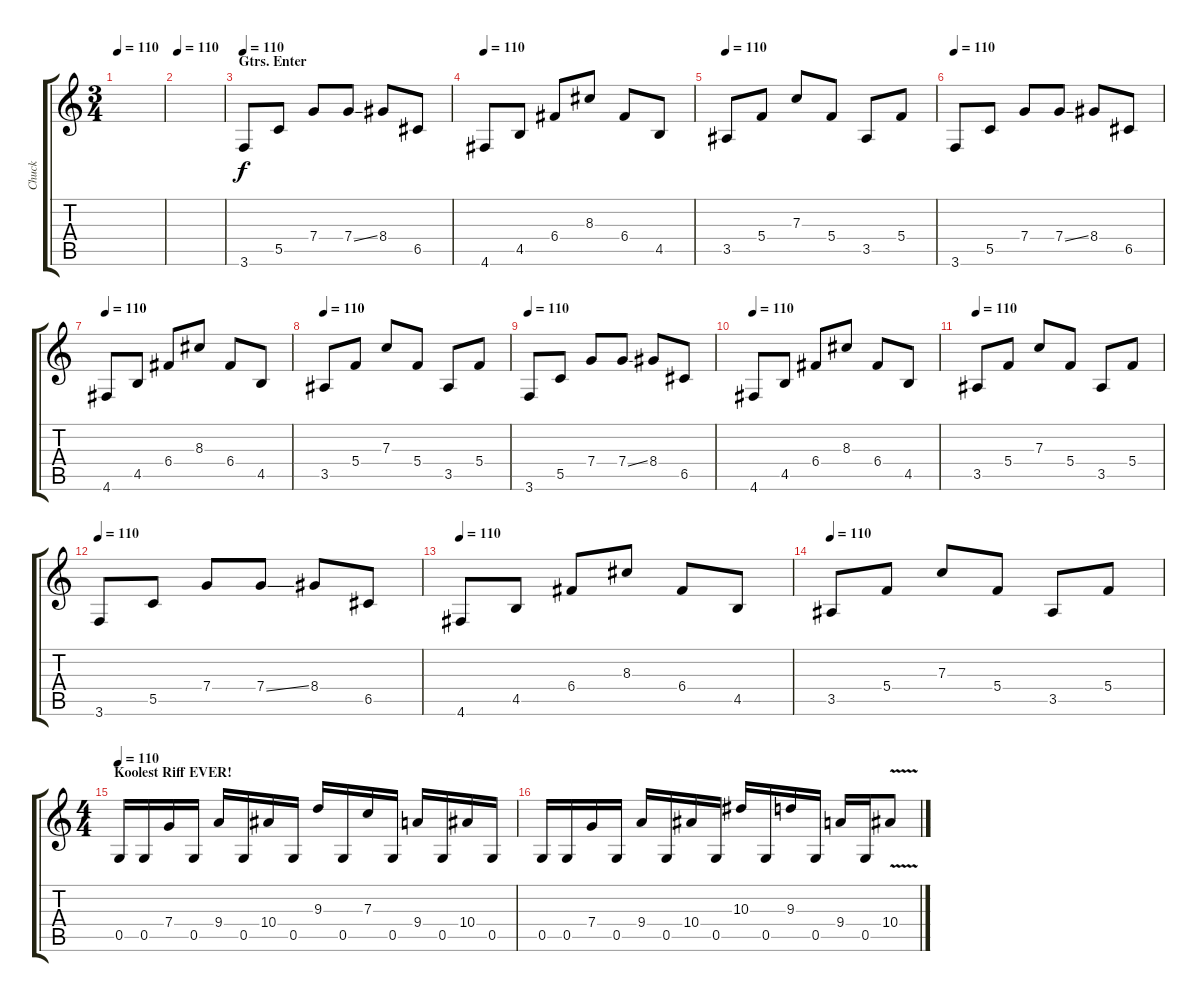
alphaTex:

\track ("Chuck" "Chuck") {instrument distortionguitar}
\staff {score tabs}
\tuning (D4 A3 F3 C3 G2 D2) {hide}
\ts (3 4)
\tempo 110
\clef g2
\ks c
|
\tempo 110
|
\section ("" "Gtrs. Enter")
\tempo 110
3.6.8 5.5.8 7.4.8 7.4{ss}.8 8.4.8 6.5.8 |
\tempo 110
4.6.8 4.5.8 6.4.8 8.3.8 6.4.8 4.5.8 |
\tempo 110
3.5.8 5.4.8 7.3.8 5.4.8 3.5.8 5.4.8 |
\tempo 110
3.6.8 5.5.8 7.4.8 7.4{ss}.8 8.4.8 6.5.8 |
\tempo 110
4.6.8 4.5.8 6.4.8 8.3.8 6.4.8 4.5.8 |
\tempo 110
3.5.8 5.4.8 7.3.8 5.4.8 3.5.8 5.4.8 |
\tempo 110
3.6.8 5.5.8 7.4.8 7.4{ss}.8 8.4.8 6.5.8 |
\tempo 110
4.6.8 4.5.8 6.4.8 8.3.8 6.4.8 4.5.8 |
\tempo 110
3.5.8 5.4.8 7.3.8 5.4.8 3.5.8 5.4.8 |
\tempo 110
3.6.8 5.5.8 7.4.8 7.4{ss}.8 8.4.8 6.5.8 |
\tempo 110
4.6.8 4.5.8 6.4.8 8.3.8 6.4.8 4.5.8 |
\tempo 110
3.5.8 5.4.8 7.3.8 5.4.8 3.5.8 5.4.8 |
\ts (4 4)
\section ("" "Koolest Riff EVER!")
\tempo 110
0.5.16 0.5.16 7.4.16 0.5.16 9.4.16 0.5.16 10.4.16 0.5.16 9.3.16 0.5.16 7.3.16 0.5.16 9.4.16 0.5.16 10.4.16 0.5.16 |
0.5.16 0.5.16 7.4.16 0.5.16 9.4.16 0.5.16 10.4.16 0.5.16 10.3.16 0.5.16 9.3.16 0.5.16 9.4.16 0.5.16 10.4{v}.8
